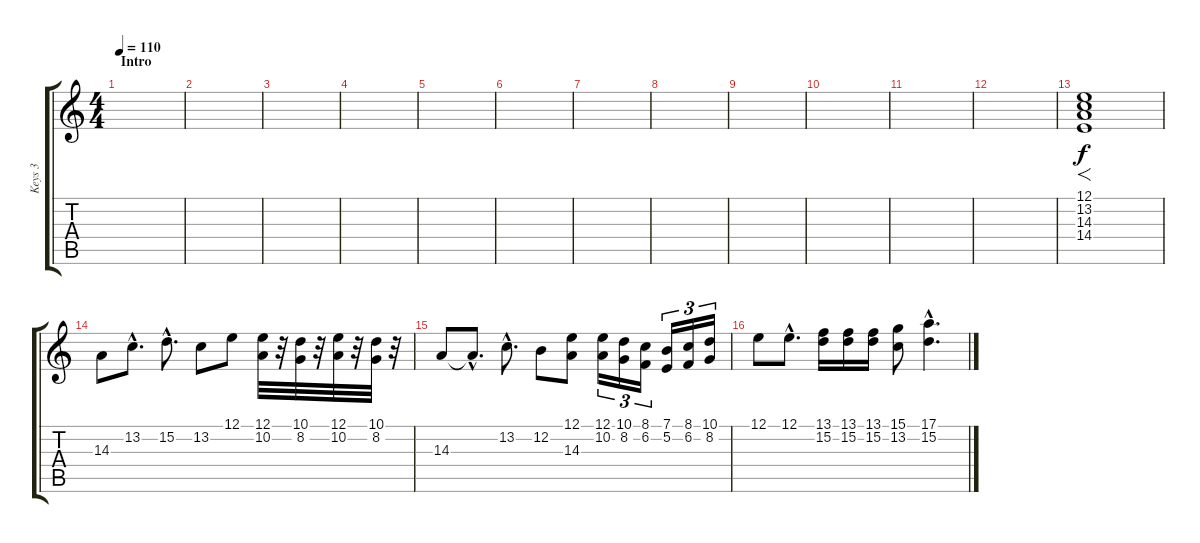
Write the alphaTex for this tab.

\track ("Keys 3" "Keys 3") {instrument brasssection}
\staff {score tabs}
\tuning (E4 B3 G3 D3 A2 E2) {hide}
\ts (4 4)
\section ("" "Intro")
\tempo 110
\clef g2
\ks c
|
|
|
|
|
|
|
|
|
|
|
|
(12.1 13.2 14.3 14.4).1{f} |
14.3.8 13.2{hac}.8{d} 15.2{hac}.8{d} 13.2.8 12.1.8 (12.1 10.2).32 r.32 (10.1 8.2).32 r.32 (12.1 10.2).32 r.32 (10.1 8.2).32 r.32 |
14.3.8 14.3{hac t}.8{d} 13.2{hac}.8{d} 12.2.8 (12.1 14.3).8 (12.1 10.2).16{tu (3 2)} (10.1 8.2).16{tu (3 2)} (8.1 6.2).16{tu (3 2)} (7.1 5.2).16{tu (3 2)} (8.1 6.2).16{tu (3 2)} (10.1 8.2).16{tu (3 2)} |
12.1.8 12.1{hac}.8{d} (13.1 15.2).16 (13.1 15.2).16 (13.1 15.2).16 (15.1 13.2).8 (17.1{hac} 15.2{hac}).4{d}
